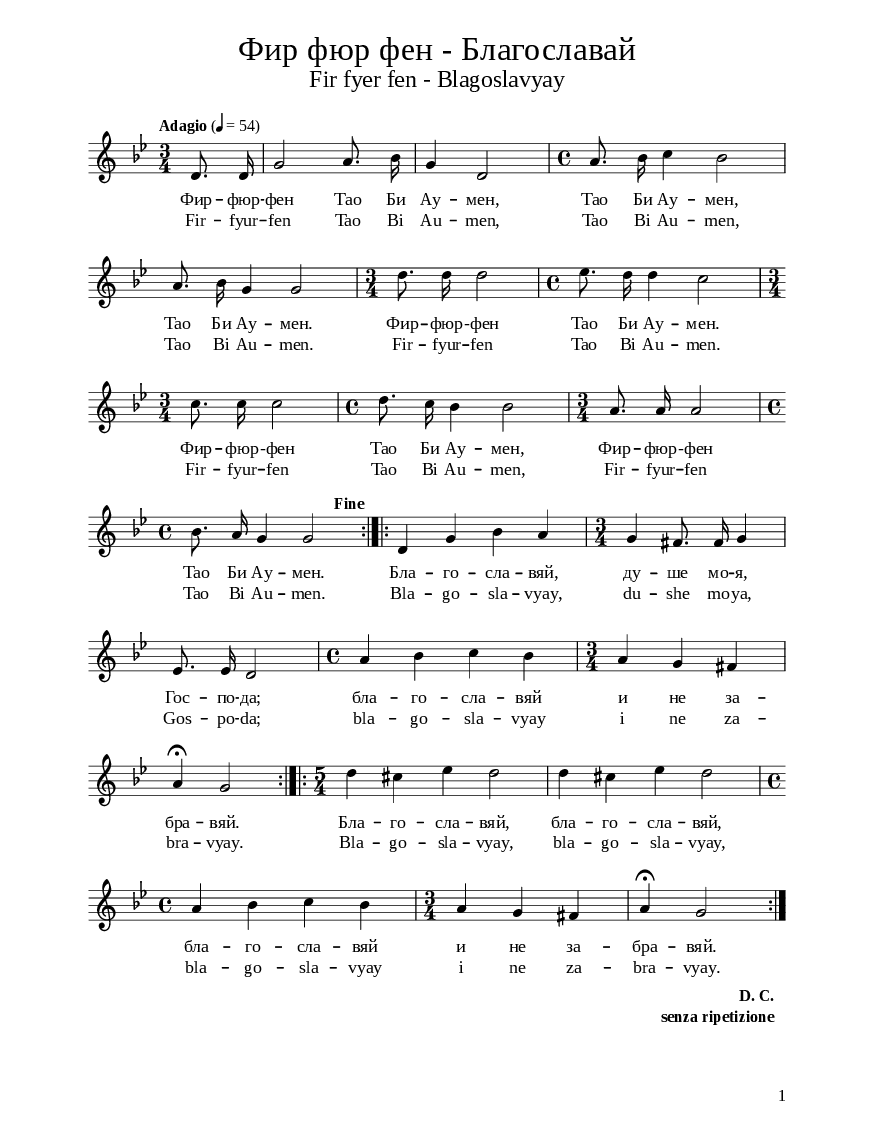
\version "2.24.0"

% include paper part and global functions
\include "include/globals.ily"

\bookpart {
  \include "include/bookpart-paper.ily"
  \score {
    \include "include/score-layout.ily"

    \new Voice \absolute  {
      \clef treble
      \key g\minor
      \time 3/4
      \tempoFunc "Adagio" 4 "54"
      \partial 4
      \autoBeamOff

      d'8. d'16 | g'2 a'8. bes'16 |  g'4 d'2 | \time 4/4  a'8. bes'16 c''4 bes'2 | \break

      a'8. bes'16 g'4 g'2 | \time 3/4  d''8. d''16 d''2 | \time 4/4  es''8. d''16 d''4 c''2 \break

      \time 3/4  c''8. c''16 c''2 | \time 4/4  d''8. c''16 bes'4 bes'2 | \time 3/4  a'8. a'16 a'2 \break |

      \time 4/4  bes'8. a'16 g'4 g'2^\markup \bold "        Fine"
      | \bar ":|.|:" d'4 g'4 bes'4 a'4 |  \time 3/4  g'4 fis'8. fis'16 g'4 \break |

      es'8. es'16 d'2 | \time 4/4  a'4 bes'4 c''4 bes'4 | \time 3/4  a'4 g'4 fis'4 \break |

      a'4 \fermata g'2 | \bar ":|.|:" \time 5/4
      d''4 cis''4 es''4 d''2 | d''4 cis''4 es''4 d''2 \break |

      \time 4/4  a'4 bes'4 c''4 bes'4 | \time 3/4  a'4 g'4 fis'4 |  a'4 \fermata g'2
      | \bar ":|."
    }

    \addlyrics {
      Фир -- фюр --
      фен Тао Би Ау -- мен, Тао Би Ау -- мен, Тао Би
      Ау -- мен. Фир -- фюр -- "-фен" Тао Би Ау -- мен.
      Фир -- фюр -- "-фен" Тао Би Ау -- мен, Фир -- фюр --
      "-фен" Тао Би Ау -- мен. Бла -- го -- сла -- вяй,
      ду -- ше мо -- я, Гос -- по -- да; бла -- го --
      сла -- вяй и не за -- бра -- вяй. Бла -- го --
      сла -- вяй, бла -- го -- сла -- вяй, бла -- го --
      сла -- вяй и не за -- бра -- вяй.}
      \addlyrics {
        Fir -- fyur --
        fen Tao Bi Au -- men, Tao Bi Au -- men, Tao Bi
        Au -- men. Fir -- fyur -- fen Tao Bi Au -- men.
        Fir -- fyur -- fen Tao Bi Au -- men, Fir -- fyur --
        fen Tao Bi Au -- men. Bla -- go -- sla -- vyay,
        du -- she mo -- ya, Gos -- po -- da; bla -- go --
        sla -- vyay i ne za -- bra -- vyay. Bla -- go --
        sla -- vyay, bla -- go -- sla -- vyay, bla -- go --
        sla -- vyay i ne za -- bra -- vyay.}

        \header {
          title = \titleFunc "Фир фюр фен - Благославай" "Fir fyer fen - Blagoslavyay"
        }

        \midi{}

      } % score
      
        \markup \dc-two "D. C." "senza ripetizione"
        
      \pageBreak

      % include foreign translation(s) of the song
      \version "2.24.0"

\markup \fill-line { \fontsize #deTitleFontSize "Fir fyer fen" }
\markup \null
\markup \null
\markup \fontsize #deCoupletFontSize {
  \hspace #14
  \override #`(baseline-skip . ,deCoupletBaselineSkip)

\column {

    \line {   "   "Fir-fyur-fen Tao Bi Au-men, }
    \line {   "   "Tao Bi Au-men, Tao Bi Au-men.}
    \line {   "   "Fir-fyur-fen Tao Bi Au-men, }
    \line {   "   "Fir-fyur-fen Tao Bi Au-men, }
    \line {   "   "Fir-fyur-fen Tao Bi Au-men. }
    \line {   "   " }
    \line {   "   "Segne meine Seele den Herrn,}
    \line {   "   "segne und vergiss nicht}
    \line {   "   "Segne, segne, segne und vergiß nicht.}


  }


}


    } % bookpart
